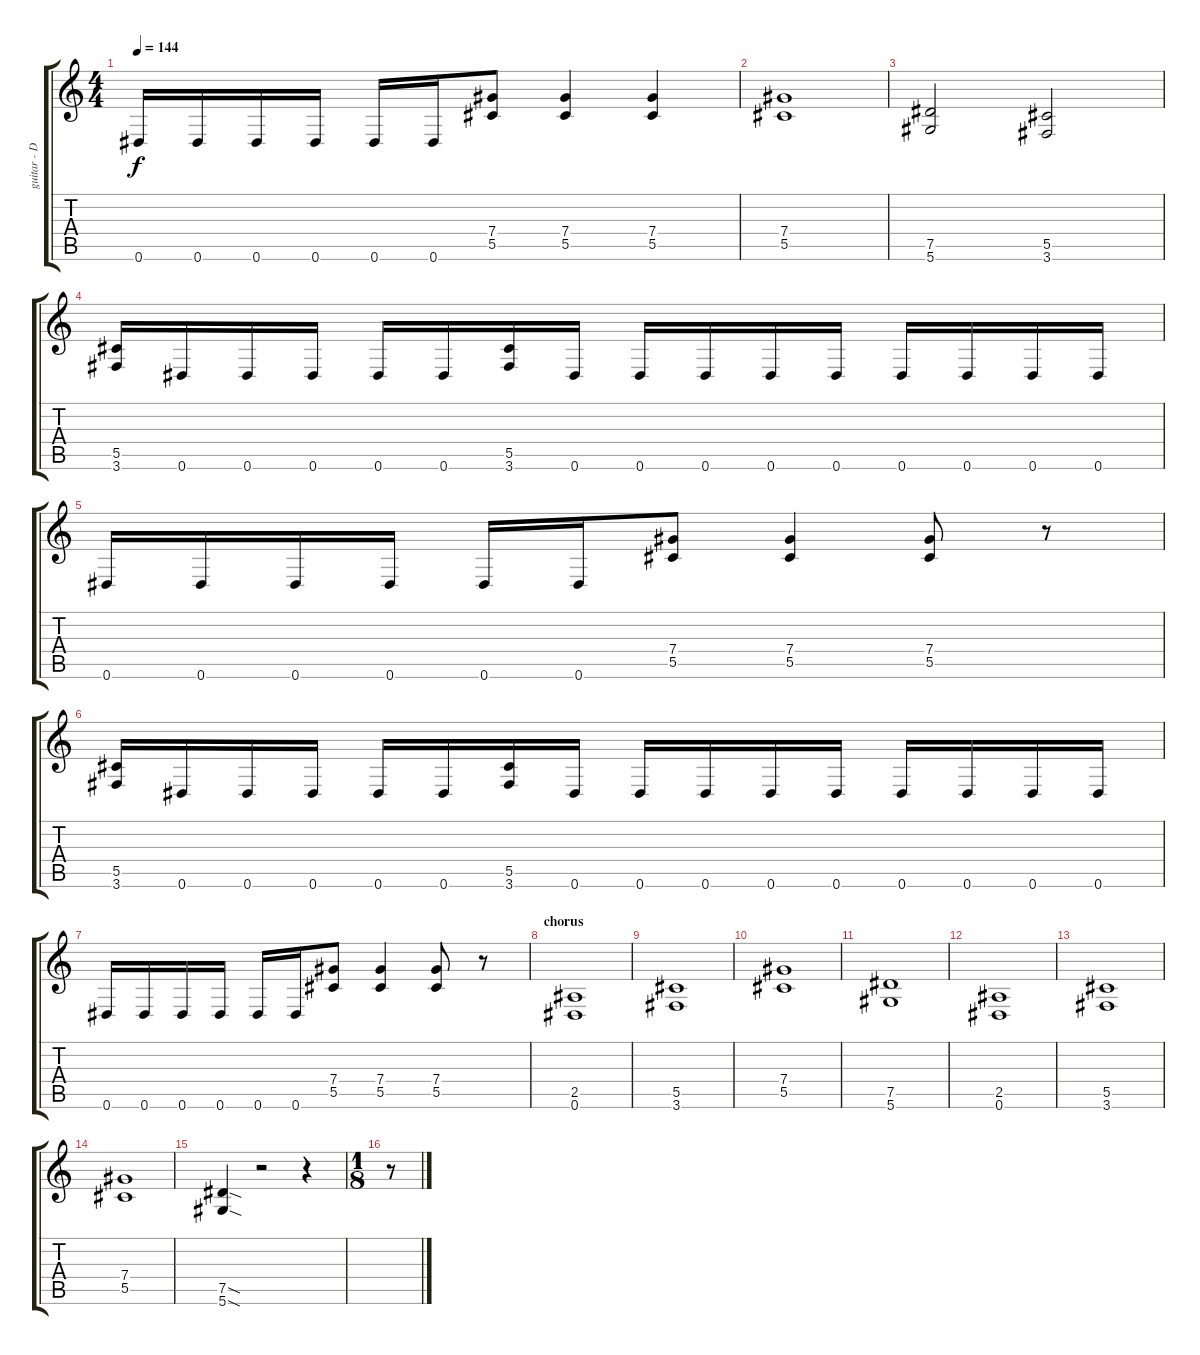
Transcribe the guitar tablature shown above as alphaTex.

\track ("guitar - D#" "guitar - D") {instrument overdrivenguitar}
\staff {score tabs}
\tuning (Eb4 Bb3 Gb3 Db3 Ab2 Eb2) {hide}
\ts (4 4)
\tempo 144
\clef g2
\ks c
0.6.16{dy f} 0.6.16 0.6.16 0.6.16 0.6.16 0.6.16 (7.4 5.5).8 (7.4 5.5).4 (7.4 5.5).4 |
(7.4 5.5).1 |
(7.5 5.6).2 (5.5 3.6).2 |
(5.5 3.6).16 0.6.16 0.6.16 0.6.16 0.6.16 0.6.16 (5.5 3.6).16 0.6.16 0.6.16 0.6.16 0.6.16 0.6.16 0.6.16 0.6.16 0.6.16 0.6.16 |
0.6.16 0.6.16 0.6.16 0.6.16 0.6.16 0.6.16 (7.4 5.5).8 (7.4 5.5).4 (7.4 5.5).8 r.8 |
(5.5 3.6).16 0.6.16 0.6.16 0.6.16 0.6.16 0.6.16 (5.5 3.6).16 0.6.16 0.6.16 0.6.16 0.6.16 0.6.16 0.6.16 0.6.16 0.6.16 0.6.16 |
0.6.16 0.6.16 0.6.16 0.6.16 0.6.16 0.6.16 (7.4 5.5).8 (7.4 5.5).4 (7.4 5.5).8 r.8 |
\section ("" "chorus")
(2.5 0.6).1 |
(5.5 3.6).1 |
(7.4 5.5).1 |
(7.5 5.6).1 |
(2.5 0.6).1 |
(5.5 3.6).1 |
(7.4 5.5).1 |
(7.5{sod} 5.6{sod}).4 r.2 r.4 |
\ts (1 8)
r.8
